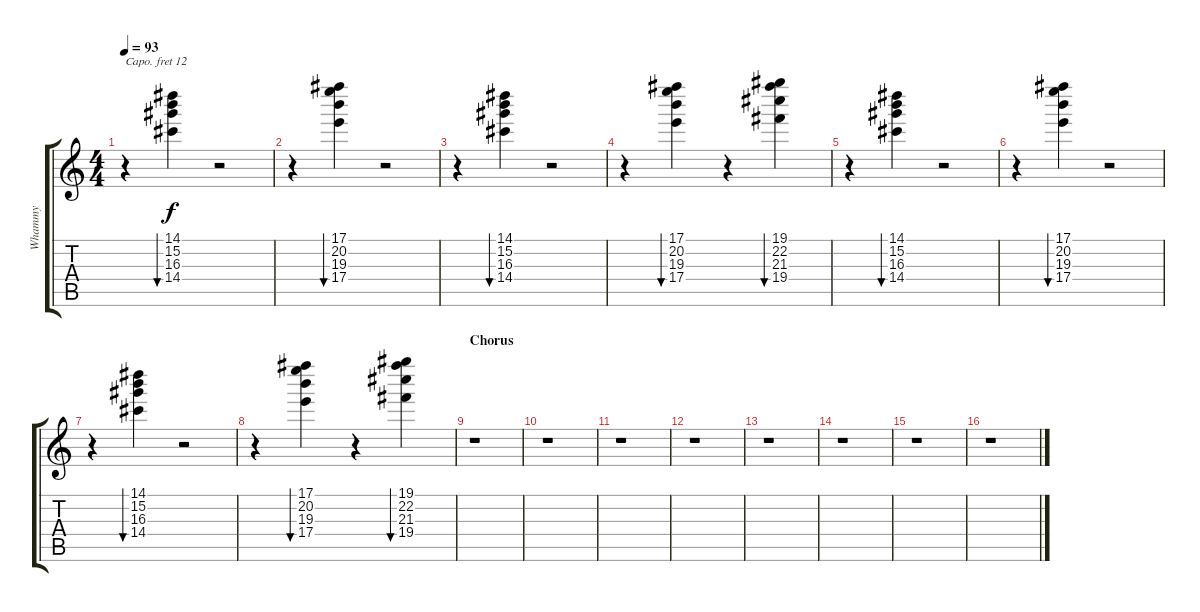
\track ("Whammy" "Whammy") {instrument distortionguitar}
\staff {score tabs}
\capo 12
\tuning (Db4 Ab3 E3 B2 Gb2 B1) {hide}
\ts (4 4)
\tempo 93
\clef g2
\ks c
r.4{dy f} (14.1 15.2 16.3 14.4).4{bu 120} r.2 |
r.4 (17.1 20.2 19.3 17.4).4{bu 120} r.2 |
r.4 (14.1 15.2 16.3 14.4).4{bu 120} r.2 |
r.4 (17.1 20.2 19.3 17.4).4{bu 120} r.4 (19.1 22.2 21.3 19.4).4{bu 120} |
r.4 (14.1 15.2 16.3 14.4).4{bu 120} r.2 |
r.4 (17.1 20.2 19.3 17.4).4{bu 120} r.2 |
r.4 (14.1 15.2 16.3 14.4).4{bu 120} r.2 |
r.4 (17.1 20.2 19.3 17.4).4{bu 120} r.4 (19.1 22.2 21.3 19.4).4{bu 120} |
\section ("" "Chorus")
r.1 |
r.1 |
r.1 |
r.1 |
r.1 |
r.1 |
r.1 |
r.1
